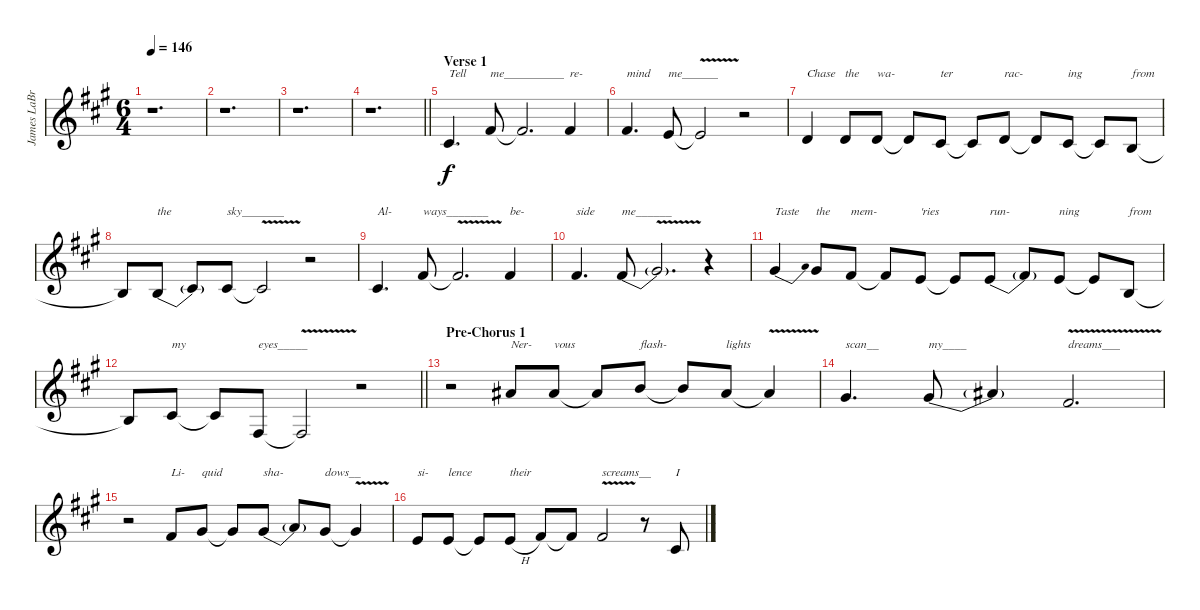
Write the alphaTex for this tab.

\track ("James LaBrie" "James LaBr") {instrument lead6voice}
\staff {score}
\tuning (E4 B3 G3 D3 A2 E2) {hide}
\ts (6 4)
\tempo 146
\clef g2
\ks f#minor
r.1{d dy f} |
r.1{d} |
r.1{d} |
\barLineRight lightlight
r.1{d} |
\section ("" "Verse 1")
2.2.4{d txt "Tell"} 2.1.8{txt "me__________"} 2.1{t}.2{d} 2.1.4{txt "re-"} |
0.1{be (custom 0 4 15 4 30 0 60 0)}.4{d txt "mind"} 0.1.8{txt "me______"} 0.1{v t}.2 r.2 |
3.2.4{txt "Chase "} 3.2.8{txt "the"} 3.2.8{txt "wa-"} 3.2{t}.8 2.2.8{txt "ter"} 2.2{t}.8 3.2.8{txt "rac-"} 3.2{t}.8 2.2.8{txt "ing"} 2.2{t}.8 0.2.8{txt "from"} |
0.2{t}.8 0.2{be (bend 0 0 60 4)}.8{txt "the"} 0.2{t}.8 2.2.8{txt "sky_______"} 2.2{v t}.2 r.2 |
2.2.4{d txt "Al-"} 2.1.8{txt "ways_______"} 2.1{v t}.2{d} 2.1.4{txt "be-"} |
0.1{be (custom 0 4 15 4 30 0 60 0)}.4{d txt "side"} 2.1{be (bend 0 0 60 4)}.8{txt "me______"} 2.1{v t}.2{d} r.4 |
9.2{be (bend 0 0 60 2)}.4{txt "Taste"} 4.1.8{txt "the"} 2.1.8{txt "mem-"} 2.1{t}.8 0.1.8{txt "'ries"} 0.1{t}.8 0.1{be (bend 0 0 60 4)}.8{txt "run-"} 0.1{t}.8 0.1.8{txt "ning"} 0.1{t}.8 0.2.8{txt "from"} |
\barLineRight lightlight
0.2{t}.8 2.2.8{txt "my"} 2.2{t}.8 4.4.8{txt "eyes_____"} 4.4{v t}.2 r.2 |
\section ("" "Pre-Chorus 1")
r.2 6.1.8{txt "Ner-"} 6.1.8{txt "vous"} 6.1{t}.8 7.1.8{txt "flash-"} 7.1{t}.8 6.1.8{txt "lights"} 6.1{v t}.4 |
4.1.4{d txt "scan__"} 4.1{be (bend 0 0 60 4)}.8{txt "my____"} 4.1{t}.4 2.1{v}.2{d txt "dreams___"} |
r.2 2.1.8{txt "Li-"} 4.1.8{txt "quid"} 4.1{t}.8 4.1{be (bend 0 0 60 2)}.8{txt "sha-"} 4.1{t}.8 4.1.8{txt "dows__"} 4.1{v t}.4 |
0.1.8{txt "si-"} 0.1.8{txt "lence"} 0.1{t}.8 0.1{h}.8{txt "their"} 2.1.8 2.1{t}.8 2.1{v}.2{txt "screams__"} r.8 2.2.8{txt "I"}
